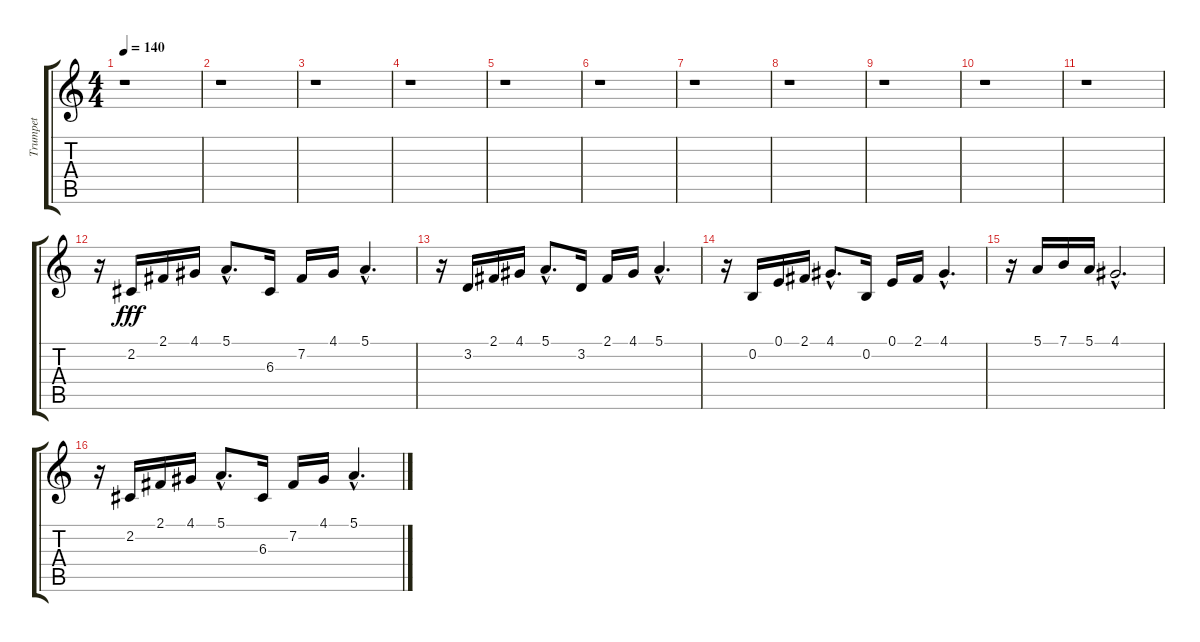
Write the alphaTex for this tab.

\track ("Trumpet" "Trumpet") {instrument trumpet}
\staff {score tabs}
\tuning (E4 B3 G3 D3 A2 E2) {hide}
\ts (4 4)
\tempo 140
\clef g2
\ks c
r.1{dy fff} |
r.1 |
r.1 |
r.1 |
r.1 |
r.1 |
r.1 |
r.1 |
r.1 |
r.1 |
r.1 |
r.16 2.2.16{volume 16} 2.1.16 4.1.16 5.1{hac}.8{d} 6.3.16 7.2.16 4.1.16 5.1{hac}.4{d} |
r.16 3.2.16{volume 16} 2.1.16 4.1.16 5.1{hac}.8{d} 3.2.16 2.1.16 4.1.16 5.1{hac}.4{d} |
r.16 0.2.16{volume 16} 0.1.16 2.1.16 4.1{hac}.8{d} 0.2.16 0.1.16 2.1.16 4.1{hac}.4{d} |
r.16 5.1.16{volume 16} 7.1.16 5.1.16 4.1{hac}.2{d} |
r.16 2.2.16{volume 12} 2.1.16 4.1.16 5.1{hac}.8{d} 6.3.16 7.2.16 4.1.16 5.1{hac}.4{d}
